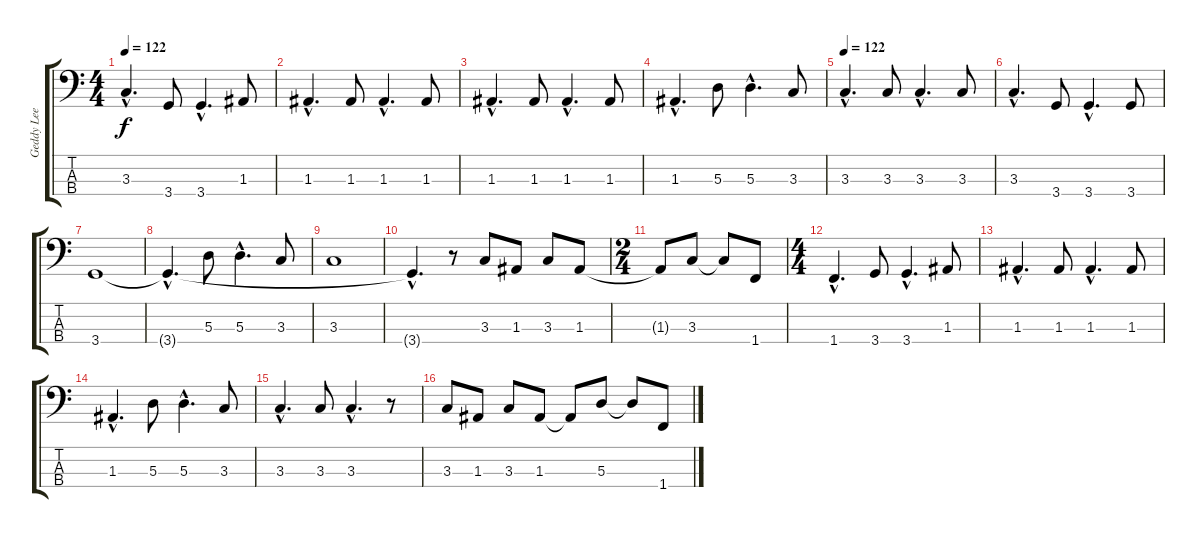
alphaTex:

\track ("Geddy Lee" "Geddy Lee") {instrument electricbassfinger}
\staff {score tabs}
\tuning (G2 D2 A1 E1) {hide}
\ts (4 4)
\tempo 122
\clef f4
\ks c
3.3{hac}.4{d dy f} 3.4.8 3.4{hac}.4{d} 1.3.8 |
1.3{hac}.4{d} 1.3.8 1.3{hac}.4{d} 1.3.8 |
1.3{hac}.4{d} 1.3.8 1.3{hac}.4{d} 1.3.8 |
1.3{hac}.4{d} 5.3.8 5.3{hac}.4{d} 3.3.8 |
\tempo 122
3.3{hac}.4{d} 3.3.8 3.3{hac}.4{d} 3.3.8 |
3.3{hac}.4{d} 3.4.8 3.4{hac}.4{d} 3.4.8 |
3.4.1 |
3.4{hac t}.4{d} 5.3.8 5.3{hac}.4{d} 3.3.8 |
3.3.1 |
3.4{hac t}.4{d} r.8 3.3.8 1.3.8 3.3.8 1.3.8 |
\ts (2 4)
1.3{t}.8 3.3.8 3.3{t}.8 1.4.8 |
\ts (4 4)
1.4{hac}.4{d} 3.4.8 3.4{hac}.4{d} 1.3.8 |
1.3{hac}.4{d} 1.3.8 1.3{hac}.4{d} 1.3.8 |
1.3{hac}.4{d} 5.3.8 5.3{hac}.4{d} 3.3.8 |
3.3{hac}.4{d} 3.3.8 3.3{hac}.4{d} r.8 |
3.3.8 1.3.8 3.3.8 1.3.8 1.3{t}.8 5.3.8 5.3{t}.8 1.4.8
